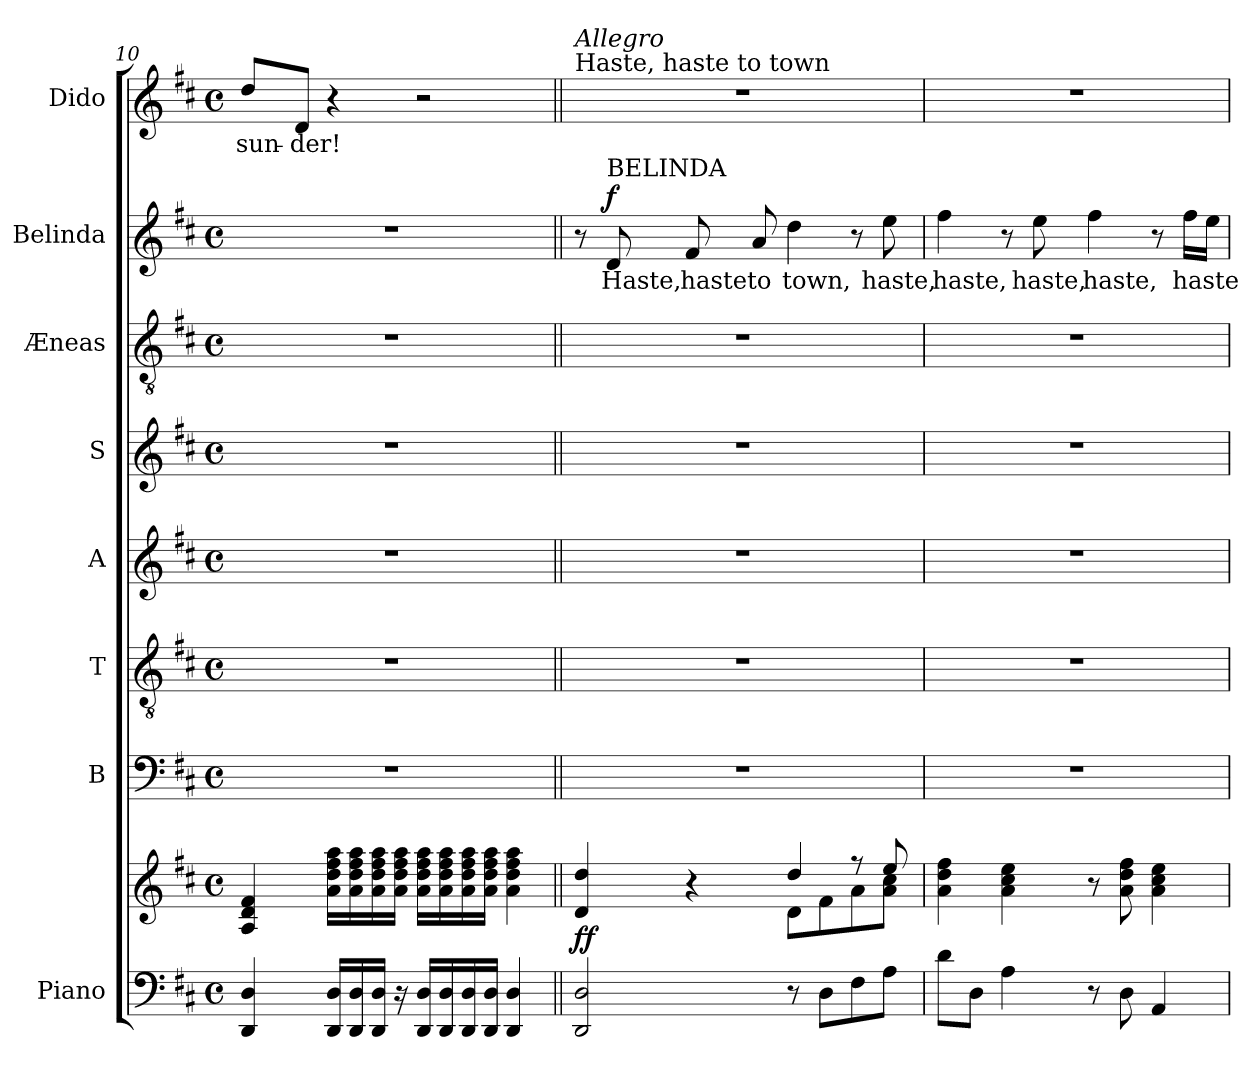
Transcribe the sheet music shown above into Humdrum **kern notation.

**kern	**kern	**dynam	**kern	**kern	**kern	**kern	**kern	**kern	**text	**dynam	**kern	**text
*part8	*part8	*part8	*part7	*part6	*part5	*part4	*part3	*part2	*part2	*part2	*part1	*part1
*staff9	*staff8	*staff8/9	*staff7	*staff6	*staff5	*staff4	*staff3	*staff2	*staff2	*staff2	*staff1	*staff1
*I"Piano	*	*	*I"B	*I"T	*I"A	*I"S	*I"Æneas	*I"Belinda	*	*	*I"Dido	*
*I'Pno	*	*	*I'B	*I'T	*I'A	*I'S	*	*	*	*	*	*
!!LO:PB:g=z
*clefF4	*clefG2	*	*clefF4	*clefGv2	*clefG2	*clefG2	*clefGv2	*clefG2	*	*	*clefG2	*
*k[f#c#]	*k[f#c#]	*	*k[f#c#]	*k[f#c#]	*k[f#c#]	*k[f#c#]	*k[f#c#]	*k[f#c#]	*	*	*k[f#c#]	*
*M4/4	*M4/4	*	*M4/4	*M4/4	*M4/4	*M4/4	*M4/4	*M4/4	*	*	*M4/4	*
*met(c)	*met(c)	*	*met(c)	*met(c)	*met(c)	*met(c)	*met(c)	*met(c)	*	*	*met(c)	*
=10	=10	=10	=10	=10	=10	=10	=10	=10	=10	=10	=10	=10
!	!	!	!	!	!	!	!	!	!	!	!	!LO:LY:b
4DD/ 4D/	4A/ 4d/ 4f#/	.	1r	1r	1r	1r	1r	1r	.	.	8dd/L	-sun-
!	!	!	!	!	!	!	!	!	!	!	!	!LO:LY:b
.	.	.	.	.	.	.	.	.	.	.	8d/J	-der!
16DD/ 16D/LL	16a\ 16dd\ 16ff#\ 16aa\LL	.	.	.	.	.	.	.	.	.	4r	.
16DD/ 16D/	16a\ 16dd\ 16ff#\ 16aa\	.	.	.	.	.	.	.	.	.	.	.
16DD/ 16D/JJ	16a\ 16dd\ 16ff#\ 16aa\	.	.	.	.	.	.	.	.	.	.	.
16r	16a\ 16dd\ 16ff#\ 16aa\JJ	.	.	.	.	.	.	.	.	.	.	.
16DD/ 16D/LL	16a\ 16dd\ 16ff#\ 16aa\LL	.	.	.	.	.	.	.	.	.	2r	.
16DD/ 16D/	16a\ 16dd\ 16ff#\ 16aa\	.	.	.	.	.	.	.	.	.	.	.
16DD/ 16D/	16a\ 16dd\ 16ff#\ 16aa\	.	.	.	.	.	.	.	.	.	.	.
16DD/ 16D/JJ	16a\ 16dd\ 16ff#\ 16aa\JJ	.	.	.	.	.	.	.	.	.	.	.
4DD/ 4D/	4a\ 4dd\ 4ff#\ 4aa\	.	.	.	.	.	.	.	.	.	.	.
=11||	=11||	=11||	=11||	=11||	=11||	=11||	=11||	=11||	=11||	=11||	=11||	=11||
*	*^	*	*	*	*	*	*	*	*	*	*	*
!!LO:REH:place=s1:a:B:fs=14:t=26
!	!	!	!	!	!	!	!	!	!	!	!	!LO:TX:t=Haste, haste to town	!
!	!	!	!	!	!	!	!	!	!	!	!	!LO:TX:a:i:t=Allegro	!
!	!	!	!LO:DY:a=2	!	!	!	!	!	!	!	!	!	!
!	!	!	!LO:DY:n=1:a	!	!	!	!	!	!	!	!	!	!
2DD/ 2D/	4d/ 4dd/	2ryy	f f	1r	1r	1r	1r	1r	8r	.	.	1r	.
!	!	!	!	!	!	!	!	!	!LO:TX:a:t=BELINDA	!	!	!	!
!	!	!	!	!	!	!	!	!	!	!LO:LY:b	!LO:DY:a	!	!
.	.	.	.	.	.	.	.	.	8d/	Haste,	f	.	.
!	!	!	!	!	!	!	!	!	!	!LO:LY:b	!	!	!
.	4r	.	.	.	.	.	.	.	8f#/	haste	.	.	.
!	!	!	!	!	!	!	!	!	!	!LO:LY:b	!	!	!
.	.	.	.	.	.	.	.	.	8a/	to	.	.	.
!	!	!	!	!	!	!	!	!	!	!LO:LY:b	!	!	!
8r	4dd/	8d\L	.	.	.	.	.	.	4dd\	town,	.	.	.
8D\L	.	8f#\	.	.	.	.	.	.	.	.	.	.	.
8F#\	8r	8a\	.	.	.	.	.	.	8r	.	.	.	.
!	!	!	!	!	!	!	!	!	!	!LO:LY:b	!	!	!
8A\J	8ee/	8a\ 8cc#\J	.	.	.	.	.	.	8ee\	haste,	.	.	.
=12	=12	=12	=12	=12	=12	=12	=12	=12	=12	=12	=12	=12	=12
!	!	!	!	!	!	!	!	!	!	!LO:LY:b	!	!	!
*	*v	*v	*	*	*	*	*	*	*	*	*	*	*
8d\L	4a\ 4dd\ 4ff#\	.	1r	1r	1r	1r	1r	4ff#\	haste,	.	1r	.
8D\J	.	.	.	.	.	.	.	.	.	.	.	.
4A\	4a\ 4cc#\ 4ee\	.	.	.	.	.	.	8r	.	.	.	.
!	!	!	!	!	!	!	!	!	!LO:LY:b	!	!	!
.	.	.	.	.	.	.	.	8ee\	haste,	.	.	.
!	!	!	!	!	!	!	!	!	!LO:LY:b	!	!	!
8r	8r	.	.	.	.	.	.	4ff#\	haste,	.	.	.
8D\	8a\ 8dd\ 8ff#\	.	.	.	.	.	.	.	.	.	.	.
4AA/	4a\ 4cc#\ 4ee\	.	.	.	.	.	.	8r	.	.	.	.
!	!	!	!	!	!	!	!	!	!LO:LY:b	!	!	!
.	.	.	.	.	.	.	.	16ff#\LL	haste	.	.	.
.	.	.	.	.	.	.	.	16ee\JJ	.	.	.	.
=	=	=	=	=	=	=	=	=	=	=	=	=
*-	*-	*-	*-	*-	*-	*-	*-	*-	*-	*-	*-	*-
